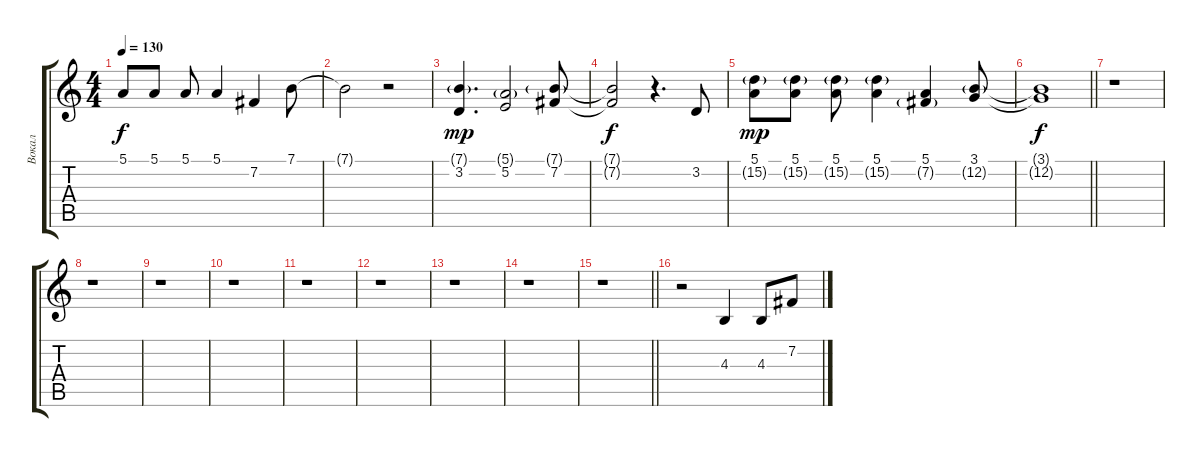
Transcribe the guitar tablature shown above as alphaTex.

\track ("Вокал" "Вокал") {instrument sopranosax}
\staff {score tabs}
\tuning (E4 B3 G3 D3 A2 E2) {hide}
\ts (4 4)
\tempo 130
\clef g2
\ks c
5.1.8{dy f} 5.1.8 5.1.8 5.1.4 7.2.4 7.1.8 |
7.1{t}.2 r.2 |
(7.1{g} 3.2).4{d dy mp} (5.1{g} 5.2).2 (7.1{g} 7.2).8 |
(7.1{t} 7.2{t}).2{dy f} r.4{d} 3.2.8 |
(5.1 15.2{g}).8{dy mp} (5.1 15.2{g}).8 (5.1 15.2{g}).8 (5.1 15.2{g}).4 (5.1 7.2{g}).4 (3.1 12.2{g}).8 |
\barLineRight lightlight
(3.1{t} 12.2{t}).1{dy f} |
r.1 |
r.1 |
r.1 |
r.1 |
r.1 |
r.1 |
r.1 |
r.1 |
\barLineRight lightlight
r.1 |
r.2 4.3.4 4.3.8 7.2.8
